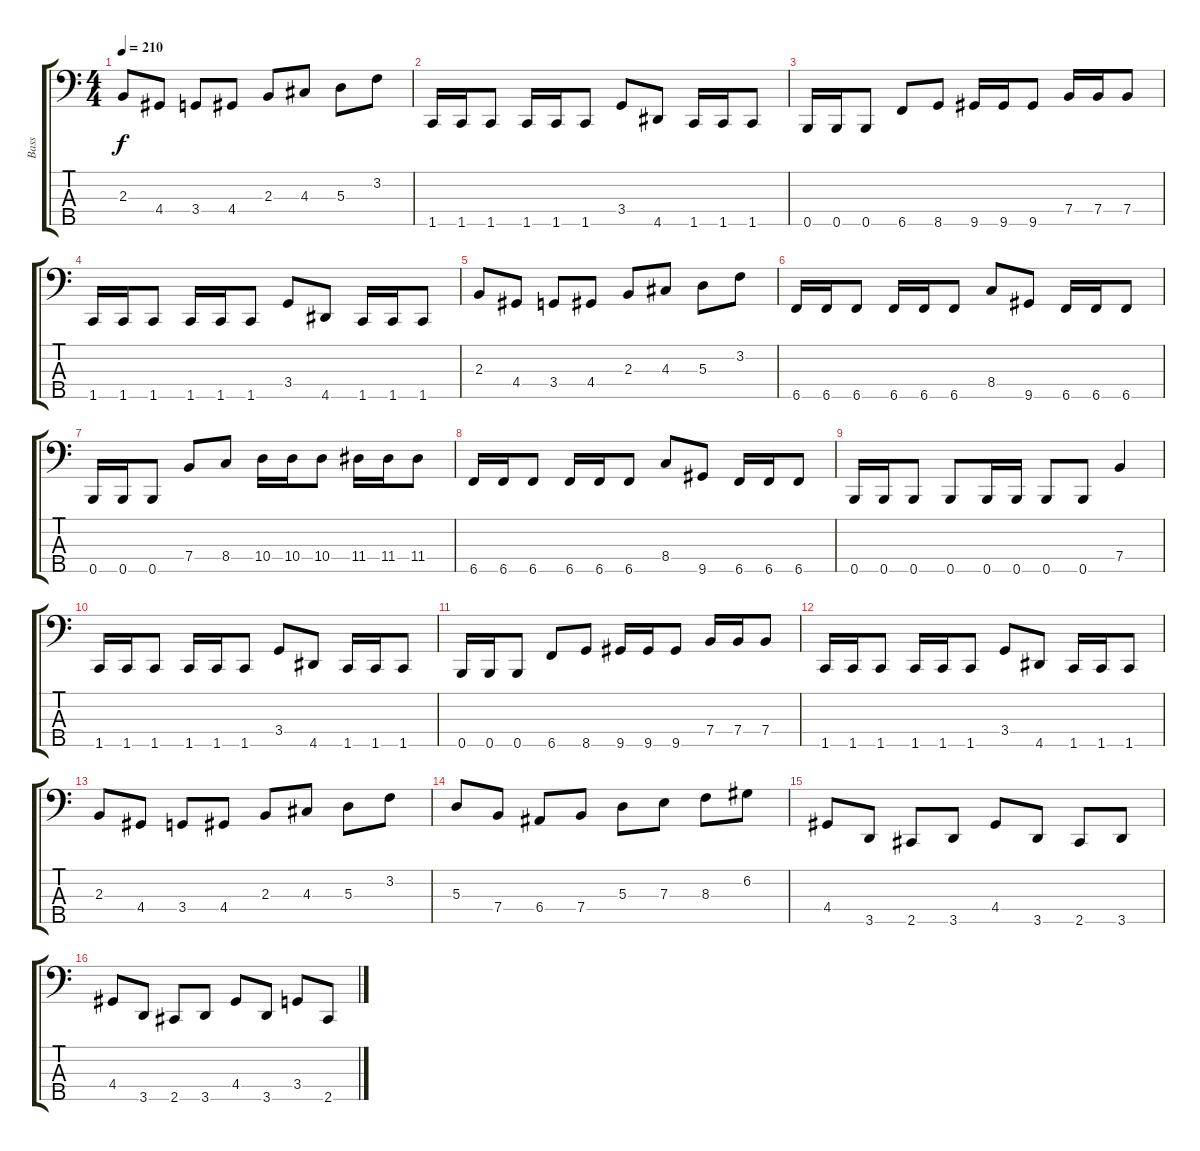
\track ("Bass" "Bass") {instrument electricbasspick}
\staff {score tabs}
\tuning (G2 D2 A1 E1 B0) {hide}
\ts (4 4)
\tempo 210
\clef f4
\ks c
2.3.8{dy f} 4.4.8 3.4.8 4.4.8 2.3.8 4.3.8 5.3.8 3.2.8 |
1.5.16 1.5.16 1.5.8 1.5.16 1.5.16 1.5.8 3.4.8 4.5.8 1.5.16 1.5.16 1.5.8 |
0.5.16 0.5.16 0.5.8 6.5.8 8.5.8 9.5.16 9.5.16 9.5.8 7.4.16 7.4.16 7.4.8 |
1.5.16 1.5.16 1.5.8 1.5.16 1.5.16 1.5.8 3.4.8 4.5.8 1.5.16 1.5.16 1.5.8 |
2.3.8 4.4.8 3.4.8 4.4.8 2.3.8 4.3.8 5.3.8 3.2.8 |
6.5.16 6.5.16 6.5.8 6.5.16 6.5.16 6.5.8 8.4.8 9.5.8 6.5.16 6.5.16 6.5.8 |
0.5.16 0.5.16 0.5.8 7.4.8 8.4.8 10.4.16 10.4.16 10.4.8 11.4.16 11.4.16 11.4.8 |
6.5.16 6.5.16 6.5.8 6.5.16 6.5.16 6.5.8 8.4.8 9.5.8 6.5.16 6.5.16 6.5.8 |
0.5.16 0.5.16 0.5.8 0.5.8 0.5.16 0.5.16 0.5.8 0.5.8 7.4.4 |
1.5.16 1.5.16 1.5.8 1.5.16 1.5.16 1.5.8 3.4.8 4.5.8 1.5.16 1.5.16 1.5.8 |
0.5.16 0.5.16 0.5.8 6.5.8 8.5.8 9.5.16 9.5.16 9.5.8 7.4.16 7.4.16 7.4.8 |
1.5.16 1.5.16 1.5.8 1.5.16 1.5.16 1.5.8 3.4.8 4.5.8 1.5.16 1.5.16 1.5.8 |
2.3.8 4.4.8 3.4.8 4.4.8 2.3.8 4.3.8 5.3.8 3.2.8 |
5.3.8 7.4.8 6.4.8 7.4.8 5.3.8 7.3.8 8.3.8 6.2.8 |
4.4.8 3.5.8 2.5.8 3.5.8 4.4.8 3.5.8 2.5.8 3.5.8 |
4.4.8 3.5.8 2.5.8 3.5.8 4.4.8 3.5.8 3.4.8 2.5.8
